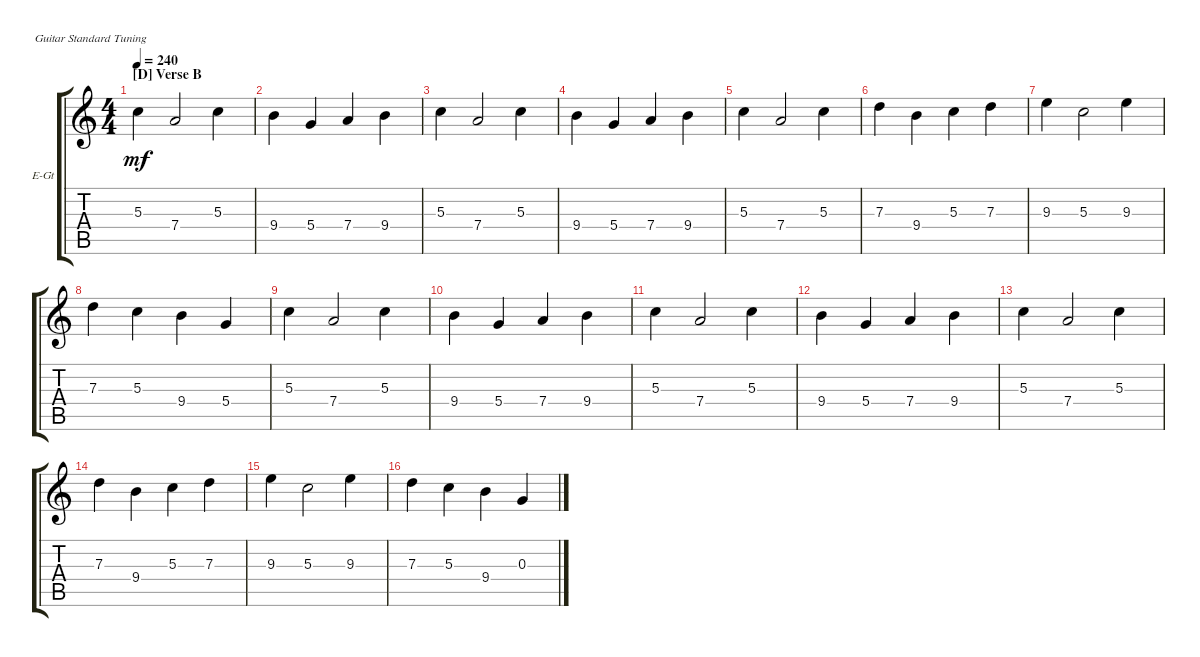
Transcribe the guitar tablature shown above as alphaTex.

\defaultSystemsLayout 4
\bracketExtendMode groupsimilarinstruments
\firstSystemTrackNameOrientation horizontal
\otherSystemsTrackNameOrientation horizontal
\track ("Rhythm Octs/Other" "E-Gt") {instrument distortionguitar}
\staff {score tabs}
\tuning (E4 B3 G3 D3 A2 E2)
\ts (4 4)
\section ("D" "Verse B")
\tempo 240
\clef g2
\scale
0.333333
\ks c
5.3.4{dy mf} 7.4.2 5.3.4 |
\scale
0.333333 9.4.4 5.4.4 7.4.4 9.4.4 |
\scale
0.333333 5.3.4 7.4.2 5.3.4 |
\scale
0.333333 9.4.4 5.4.4 7.4.4 9.4.4 |
\scale
0.333333 5.3.4 7.4.2 5.3.4 |
\scale
0.333333 7.3.4 9.4.4 5.3.4 7.3.4 |
\scale
0.333333 9.3.4 5.3.2 9.3.4 |
\scale
0.333333 7.3.4 5.3.4 9.4.4 5.4.4 |
\scale
0.333333 5.3.4 7.4.2 5.3.4 |
\scale
0.333333 9.4.4 5.4.4 7.4.4 9.4.4 |
\scale
0.333333 5.3.4 7.4.2 5.3.4 |
\scale
0.333333 9.4.4 5.4.4 7.4.4 9.4.4 |
\scale
0.333333 5.3.4 7.4.2 5.3.4 |
\scale
0.333333 7.3.4 9.4.4 5.3.4 7.3.4 |
\scale
0.333333 9.3.4 5.3.2 9.3.4 |
\scale
0.333333 7.3.4 5.3.4 9.4.4 0.3.4
